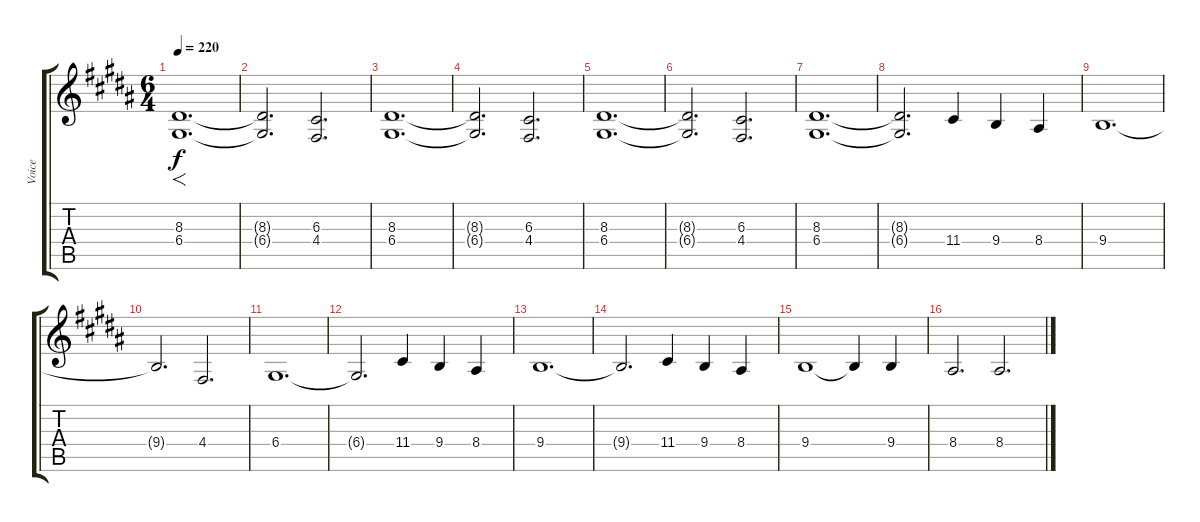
\track ("Voice" "Voice") {instrument lead6voice}
\staff {score tabs}
\tuning (E4 B3 G3 D3 A2 E2) {hide}
\ts (6 4)
\tempo 220
\clef g2
\ks g#minor
(8.3 6.4).1{f d dy f instrument choiraahs} |
(8.3{t} 6.4{t}).2{d} (6.3 4.4).2{d} |
(8.3 6.4).1{d} |
(8.3{t} 6.4{t}).2{d} (6.3 4.4).2{d} |
(8.3 6.4).1{d} |
(8.3{t} 6.4{t}).2{d} (6.3 4.4).2{d} |
(8.3 6.4).1{d} |
(8.3{t} 6.4{t}).2{d} 11.4.4{instrument lead6voice} 9.4.4 8.4.4 |
9.4.1{d} |
9.4{t}.2{d} 4.4.2{d} |
6.4.1{d} |
6.4{t}.2{d} 11.4.4 9.4.4 8.4.4 |
9.4.1{d} |
9.4{t}.2{d} 11.4.4 9.4.4 8.4.4 |
9.4.1 9.4{t}.4 9.4.4 |
8.4.2{d} 8.4.2{d}
